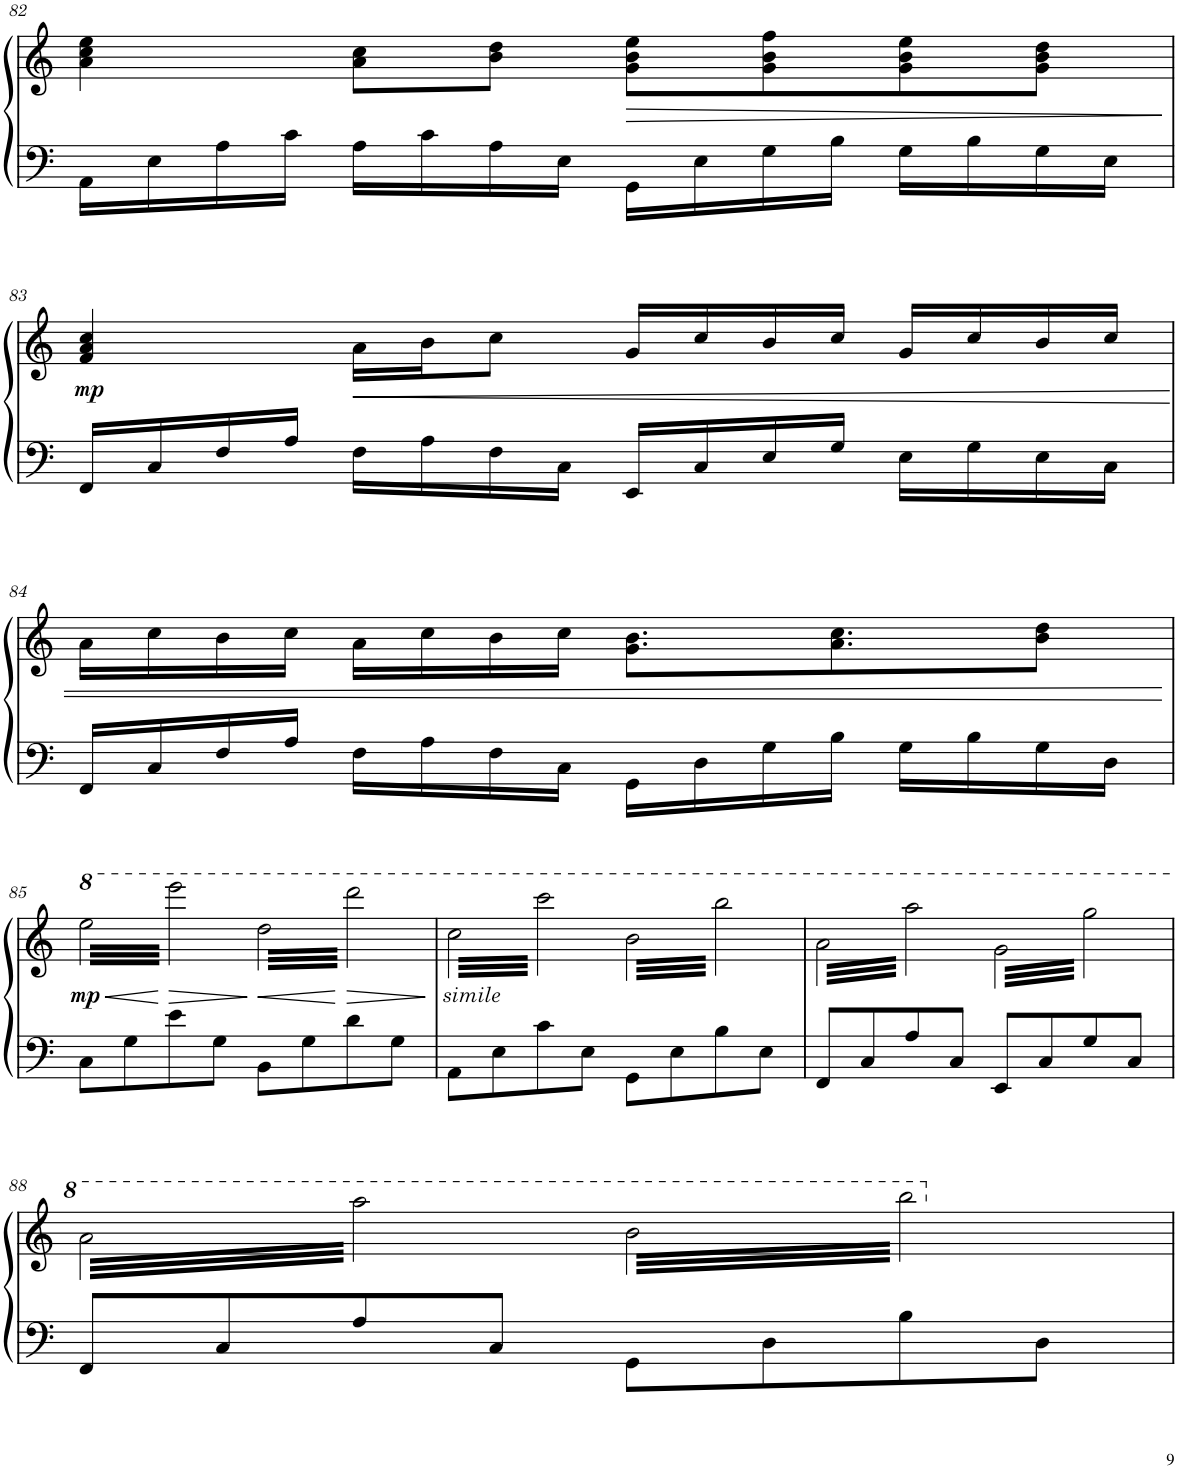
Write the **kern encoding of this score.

**kern	**kern	**dynam
*part1	*part1	*part1
*staff2	*staff1	*staff1/2
*I"Piano	*	*
*I'Pno.	*	*
!!LO:PB:g=z
*clefF4	*clefG2	*
*k[]	*k[]	*
*M4/4	*M4/4	*
=82	=82	=82
16AA\LL	4a\ 4cc\ 4ee\	.
16E\	.	.
16A\	.	.
16c\JJ	.	.
16A\LL	8a\ 8cc\L	.
16c\	.	.
16A\	8b\ 8dd\J	.
16E\JJ	.	.
!	!	!LO:HP:b
16GG\LL	8g\ 8b\ 8ee\L	>
16E\	.	.
16G\	8g\ 8b\ 8ff\	.
16B\JJ	.	.
16G\LL	8g\ 8b\ 8ee\	.
16B\	.	.
16G\	8g\ 8b\ 8dd\J	.
16E\JJ	.	.
.	.	]
!!LO:LB:g=z
=83	=83	=83
!	!	!LO:DY:b
16FF/LL	4f/ 4a/ 4cc/	mp
16C/	.	.
16F/	.	.
16A/JJ	.	.
!	!	!LO:HP:b
16F\LL	16a\LL	<
16A\	16b\J	.
16F\	8cc\J	.
16C\JJ	.	.
16EE/LL	16g/LL	.
16C/	16cc/	.
16E/	16b/	.
16G/JJ	16cc/JJ	.
16E\LL	16g/LL	.
16G\	16cc/	.
16E\	16b/	.
16C\JJ	16cc/JJ	.
!!LO:LB:g=z
=84	=84	=84
16FF/LL	16a\LL	.
16C/	16cc\	.
16F/	16b\	.
16A/JJ	16cc\JJ	.
16F\LL	16a\LL	.
16A\	16cc\	.
16F\	16b\	.
16C\JJ	16cc\JJ	.
16GG\LL	8.g\ 8.b\L	.
16D\	.	.
16G\	.	.
16B\JJ	8.a\ 8.cc\	.
16G\LL	.	.
16B\	.	.
16G\	8b\ 8dd\J	.
16D\JJ	.	.
.	.	[
!!LO:LB:g=z
=85	=85	=85
!	!	!LO:HP:b
!	!	!LO:DY:n=1:b
*	*tremolo	*
8C\L	64eee\LLLL	< mp
.	64eeee\	.
.	64eee\	.
.	64eeee\	.
.	64eee\	.
.	64eeee\	.
.	64eee\	.
.	64eeee\	.
8G\	64eee\	]
.	64eeee\	.
.	64eee\	.
.	64eeee\	.
.	64eee\	.
.	64eeee\	.
.	64eee\	.
.	64eeee\	.
*	*8va	*
!	!	!LO:HP:n=1:b
8e\	64eee\	[ >
.	64eeee\	.
.	64eee\	.
.	64eeee\	.
.	64eee\	.
.	64eeee\	.
.	64eee\	.
.	64eeee\	.
8G\J	64eee\	.
.	64eeee\	.
.	64eee\	.
.	64eeee\	.
.	64eee\	.
.	64eeee\	.
.	64eee\	.
.	64eeee\JJJJ	.
!	!	!LO:HP:b
8BB\L	64ddd\LLLL	<
.	64dddd\	.
.	64ddd\	.
.	64dddd\	.
.	64ddd\	.
.	64dddd\	.
.	64ddd\	.
.	64dddd\	.
8G\	64ddd\	.
.	64dddd\	.
.	64ddd\	.
.	64dddd\	.
.	64ddd\	.
.	64dddd\	.
.	64ddd\	.
.	64dddd\	.
!	!	!LO:HP:n=1:b
8d\	64ddd\	] >
.	64dddd\	.
.	64ddd\	.
.	64dddd\	.
.	64ddd\	.
.	64dddd\	.
.	64ddd\	.
.	64dddd\	.
8G\J	64ddd\	.
.	64dddd\	.
.	64ddd\	.
.	64dddd\	.
.	64ddd\	.
.	64dddd\	.
.	64ddd\	.
.	64dddd\JJJJ	.
.	.	[
=86	=86	=86
!	!LO:TX:b:i:t=simile	!
8AA\L	64ccc\LLLL	.
.	64cccc\	.
.	64ccc\	.
.	64cccc\	.
.	64ccc\	.
.	64cccc\	.
.	64ccc\	.
.	64cccc\	.
8E\	64ccc\	.
.	64cccc\	.
.	64ccc\	.
.	64cccc\	.
.	64ccc\	.
.	64cccc\	.
.	64ccc\	.
.	64cccc\	.
8c\	64ccc\	.
.	64cccc\	.
.	64ccc\	.
.	64cccc\	.
.	64ccc\	.
.	64cccc\	.
.	64ccc\	.
.	64cccc\	.
8E\J	64ccc\	.
.	64cccc\	.
.	64ccc\	.
.	64cccc\	.
.	64ccc\	.
.	64cccc\	.
.	64ccc\	.
.	64cccc\JJJJ	.
8GG\L	64bb\LLLL	.
.	64bbb\	.
.	64bb\	.
.	64bbb\	.
.	64bb\	.
.	64bbb\	.
.	64bb\	.
.	64bbb\	.
8E\	64bb\	.
.	64bbb\	.
.	64bb\	.
.	64bbb\	.
.	64bb\	.
.	64bbb\	.
.	64bb\	.
.	64bbb\	.
8B\	64bb\	.
.	64bbb\	.
.	64bb\	.
.	64bbb\	.
.	64bb\	.
.	64bbb\	.
.	64bb\	.
.	64bbb\	.
8E\J	64bb\	.
.	64bbb\	.
.	64bb\	.
.	64bbb\	.
.	64bb\	.
.	64bbb\	.
.	64bb\	.
.	64bbb\JJJJ	.
=87	=87	=87
8FF/L	64aa\LLLL	.
.	64aaa\	.
.	64aa\	.
.	64aaa\	.
.	64aa\	.
.	64aaa\	.
.	64aa\	.
.	64aaa\	.
8C/	64aa\	.
.	64aaa\	.
.	64aa\	.
.	64aaa\	.
.	64aa\	.
.	64aaa\	.
.	64aa\	.
.	64aaa\	.
8A/	64aa\	.
.	64aaa\	.
.	64aa\	.
.	64aaa\	.
.	64aa\	.
.	64aaa\	.
.	64aa\	.
.	64aaa\	.
8C/J	64aa\	.
.	64aaa\	.
.	64aa\	.
.	64aaa\	.
.	64aa\	.
.	64aaa\	.
.	64aa\	.
.	64aaa\JJJJ	.
8EE/L	64gg\LLLL	.
.	64ggg\	.
.	64gg\	.
.	64ggg\	.
.	64gg\	.
.	64ggg\	.
.	64gg\	.
.	64ggg\	.
8C/	64gg\	.
.	64ggg\	.
.	64gg\	.
.	64ggg\	.
.	64gg\	.
.	64ggg\	.
.	64gg\	.
.	64ggg\	.
8G/	64gg\	.
.	64ggg\	.
.	64gg\	.
.	64ggg\	.
.	64gg\	.
.	64ggg\	.
.	64gg\	.
.	64ggg\	.
8C/J	64gg\	.
.	64ggg\	.
.	64gg\	.
.	64ggg\	.
.	64gg\	.
.	64ggg\	.
.	64gg\	.
.	64ggg\JJJJ	.
!!LO:LB:g=z
=88	=88	=88
8FF/L	64aa\LLLL	.
.	64aaa\	.
.	64aa\	.
.	64aaa\	.
.	64aa\	.
.	64aaa\	.
.	64aa\	.
.	64aaa\	.
8C/	64aa\	.
.	64aaa\	.
.	64aa\	.
.	64aaa\	.
.	64aa\	.
.	64aaa\	.
.	64aa\	.
.	64aaa\	.
8A/	64aa\	.
.	64aaa\	.
.	64aa\	.
.	64aaa\	.
.	64aa\	.
.	64aaa\	.
.	64aa\	.
.	64aaa\	.
8C/J	64aa\	.
.	64aaa\	.
.	64aa\	.
.	64aaa\	.
.	64aa\	.
.	64aaa\	.
.	64aa\	.
.	64aaa\JJJJ	.
8GG\L	64bb\LLLL	.
.	64bbb\	.
.	64bb\	.
.	64bbb\	.
.	64bb\	.
.	64bbb\	.
.	64bb\	.
.	64bbb\	.
8D\	64bb\	.
.	64bbb\	.
.	64bb\	.
.	64bbb\	.
.	64bb\	.
.	64bbb\	.
.	64bb\	.
.	64bbb\	.
8B\	64bb\	.
.	64bbb\	.
.	64bb\	.
.	64bbb\	.
.	64bb\	.
.	64bbb\	.
.	64bb\	.
.	64bbb\	.
8D\J	64bb\	.
.	64bbb\	.
.	64bb\	.
.	64bbb\	.
.	64bb\	.
.	64bbb\	.
.	64bb\	.
.	64bbb\JJJJ	.
*	*Xtremolo	*
.	.	.
.	.	.
.	.	.
.	.	.
.	.	.
.	.	.
.	.	.
.	.	.
.	.	.
.	.	.
.	.	.
.	.	.
.	.	.
.	.	.
.	.	.
.	.	.
*	*X8va	*
=	=	=
*-	*-	*-
